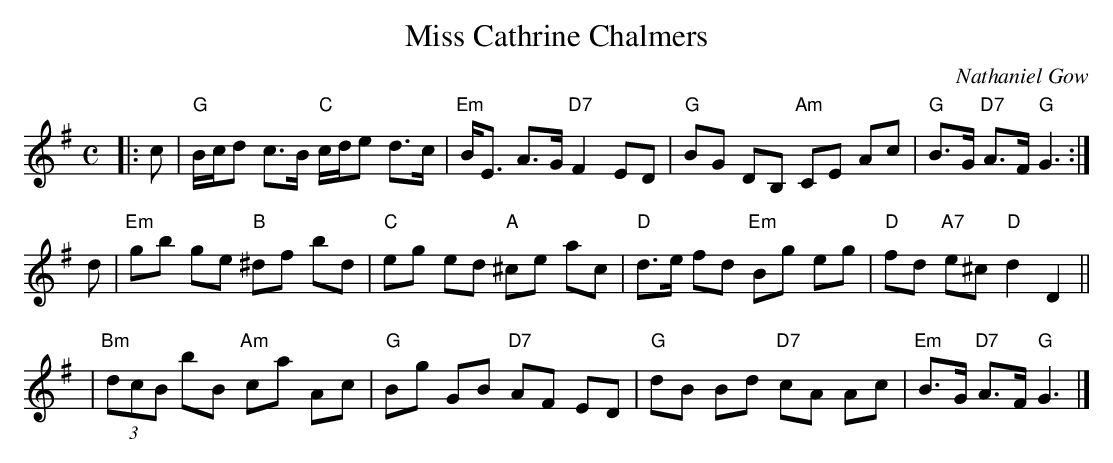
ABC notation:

X:1
T: Miss Cathrine Chalmers
C: Nathaniel Gow
M: C
L: 1/8
K: G
|: c \
| "G"B/c/d c>B "C"c/d/e d>c | "Em"B<E A>G "D7"F2 ED \
| "G"BG DB, "Am"CE Ac | "G"B>G "D7"A>F "G"G3 :|
d \
| "Em"gb ge "B"^df bd | "C"eg ed "A"^ce ac \
| "D"d>e fd "Em"Bg eg | "D"fd "A7"e^c "D"d2 D2 ||
| "Bm"(3dcB bB "Am"ca Ac | "G"Bg GB "D7"AF ED \
| "G"dB Bd "D7"cA Ac | "Em"B>G "D7"A>F "G"G3 |]
